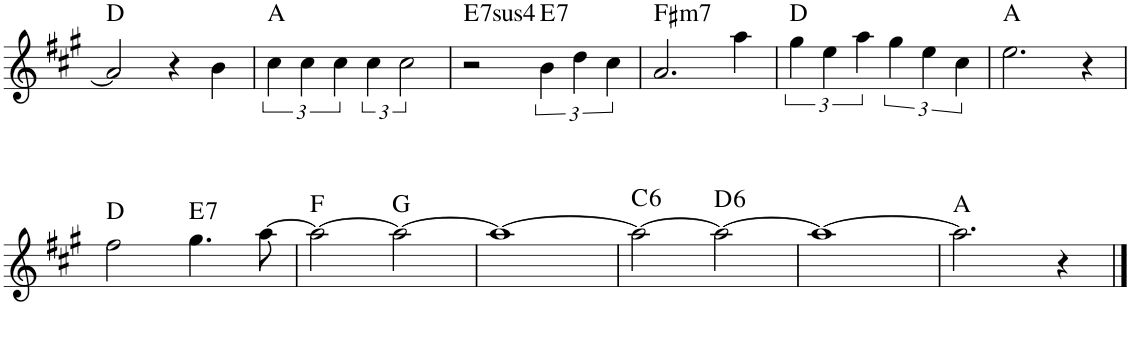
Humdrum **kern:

**kern	**harte
*part1	*part1
*staff1	*
*I"Piano	*
*I'Pno.	*
!!LO:PB:g=z
*clefG2	*
*k[f#c#g#]	*
*M4/4	*
=96	=96
2a/]	D:maj
4r	.
4b\	.
=97	=97
6cc#\	A:maj
6cc#\	.
6cc#\	.
6cc#\	.
3cc#\	.
=98	=98
!	!LO:H:kt=74
2r	E:sus4(7)
!	!LO:H:kt=7
6b\	E:7
6dd\	.
6cc#\	.
=99	=99
!	!LO:H:kt=m7
2.a/	F#:min7
4aa\	.
=100	=100
6gg#\	D:maj
6ee\	.
6aa\	.
6gg#\	.
6ee\	.
6cc#\	.
=101	=101
2.ee\	A:maj
4r	.
!!LO:LB:g=z
=102	=102
2ff#\	D:maj
!	!LO:H:kt=7
4.gg#\	E:7
[8aa\	.
=103	=103
2aa\_	F:maj
2aa\_	G:maj
=104	=104
1aa_	.
=105	=105
!	!LO:H:kt=6
2aa\_	C:maj6
!	!LO:H:kt=6
2aa\_	D:maj6
=106	=106
1aa_	.
=107	=107
2.aa\]	A:maj
4r	.
==	==
*-	*-
